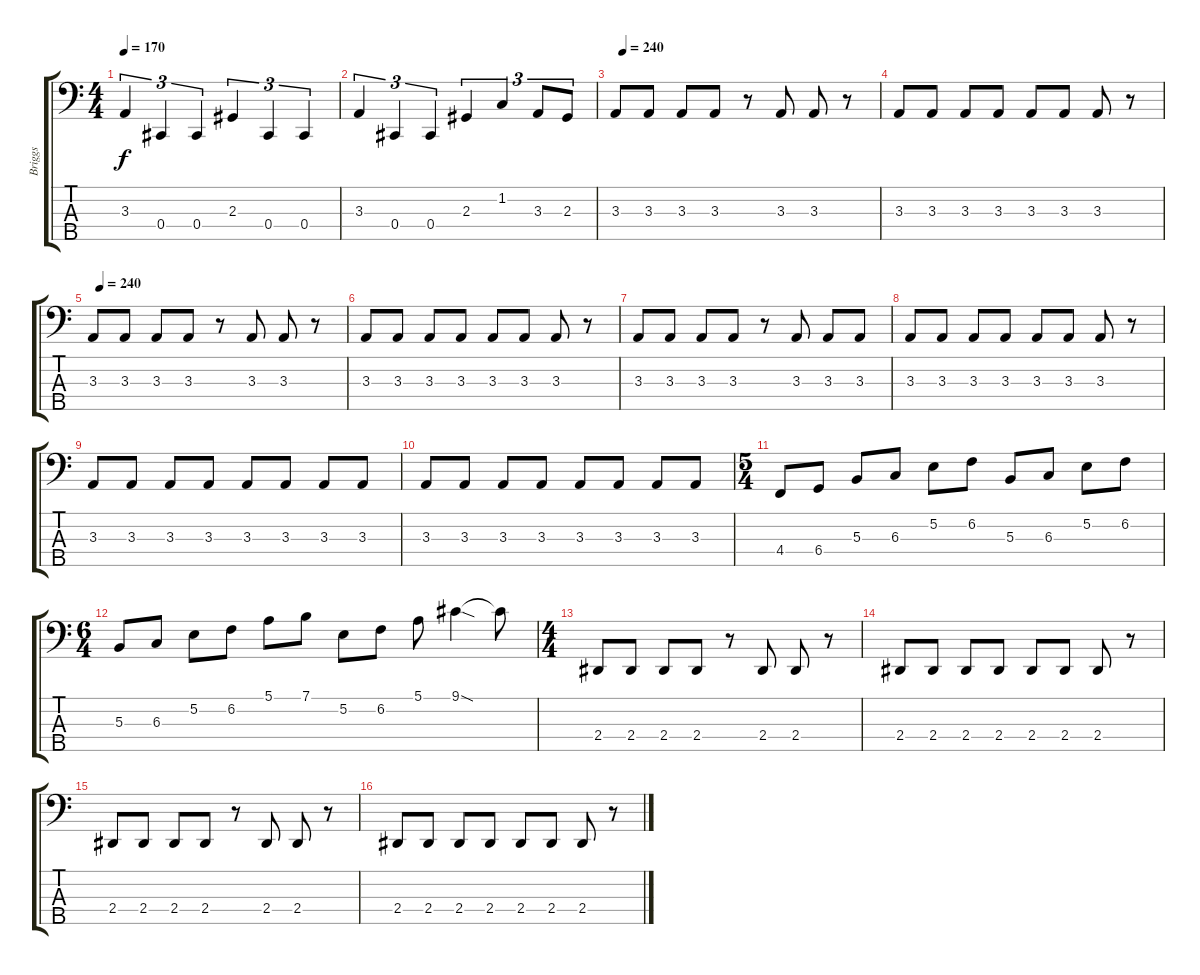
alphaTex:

\track ("Briggs" "Briggs") {instrument electricbassfinger}
\staff {score tabs}
\tuning (E2 B1 Gb1 Db1 Ab0) {hide}
\ts (4 4)
\tempo 170
\clef f4
\ks c
3.3.4{tu (3 2) dy f} 0.4.4{tu (3 2)} 0.4.4{tu (3 2)} 2.3.4{tu (3 2)} 0.4.4{tu (3 2)} 0.4.4{tu (3 2)} |
3.3.4{tu (3 2)} 0.4.4{tu (3 2)} 0.4.4{tu (3 2)} 2.3.4{tu (3 2)} 1.2.4{tu (3 2)} 3.3.8{tu (3 2)} 2.3.8{tu (3 2)} |
\tempo (240 0.03125)
3.3.8 3.3.8 3.3.8 3.3.8 r.8 3.3.8 3.3.8 r.8 |
3.3.8 3.3.8 3.3.8 3.3.8 3.3.8 3.3.8 3.3.8 r.8 |
\tempo (240 0.03125)
3.3.8 3.3.8 3.3.8 3.3.8 r.8 3.3.8 3.3.8 r.8 |
3.3.8 3.3.8 3.3.8 3.3.8 3.3.8 3.3.8 3.3.8 r.8 |
3.3.8 3.3.8 3.3.8 3.3.8 r.8 3.3.8 3.3.8 3.3.8 |
3.3.8 3.3.8 3.3.8 3.3.8 3.3.8 3.3.8 3.3.8 r.8 |
3.3.8 3.3.8 3.3.8 3.3.8 3.3.8 3.3.8 3.3.8 3.3.8 |
3.3.8 3.3.8 3.3.8 3.3.8 3.3.8 3.3.8 3.3.8 3.3.8 |
\ts (5 4)
4.4.8 6.4.8 5.3.8 6.3.8 5.2.8 6.2.8 5.3.8 6.3.8 5.2.8 6.2.8 |
\ts (6 4)
5.3.8 6.3.8 5.2.8 6.2.8 5.1.8 7.1.8 5.2.8 6.2.8 5.1.8 9.1{sod}.4 9.1{t}.8 |
\ts (4 4)
2.4.8 2.4.8 2.4.8 2.4.8 r.8 2.4.8 2.4.8 r.8 |
2.4.8 2.4.8 2.4.8 2.4.8 2.4.8 2.4.8 2.4.8 r.8 |
2.4.8 2.4.8 2.4.8 2.4.8 r.8 2.4.8 2.4.8 r.8 |
2.4.8 2.4.8 2.4.8 2.4.8 2.4.8 2.4.8 2.4.8 r.8
